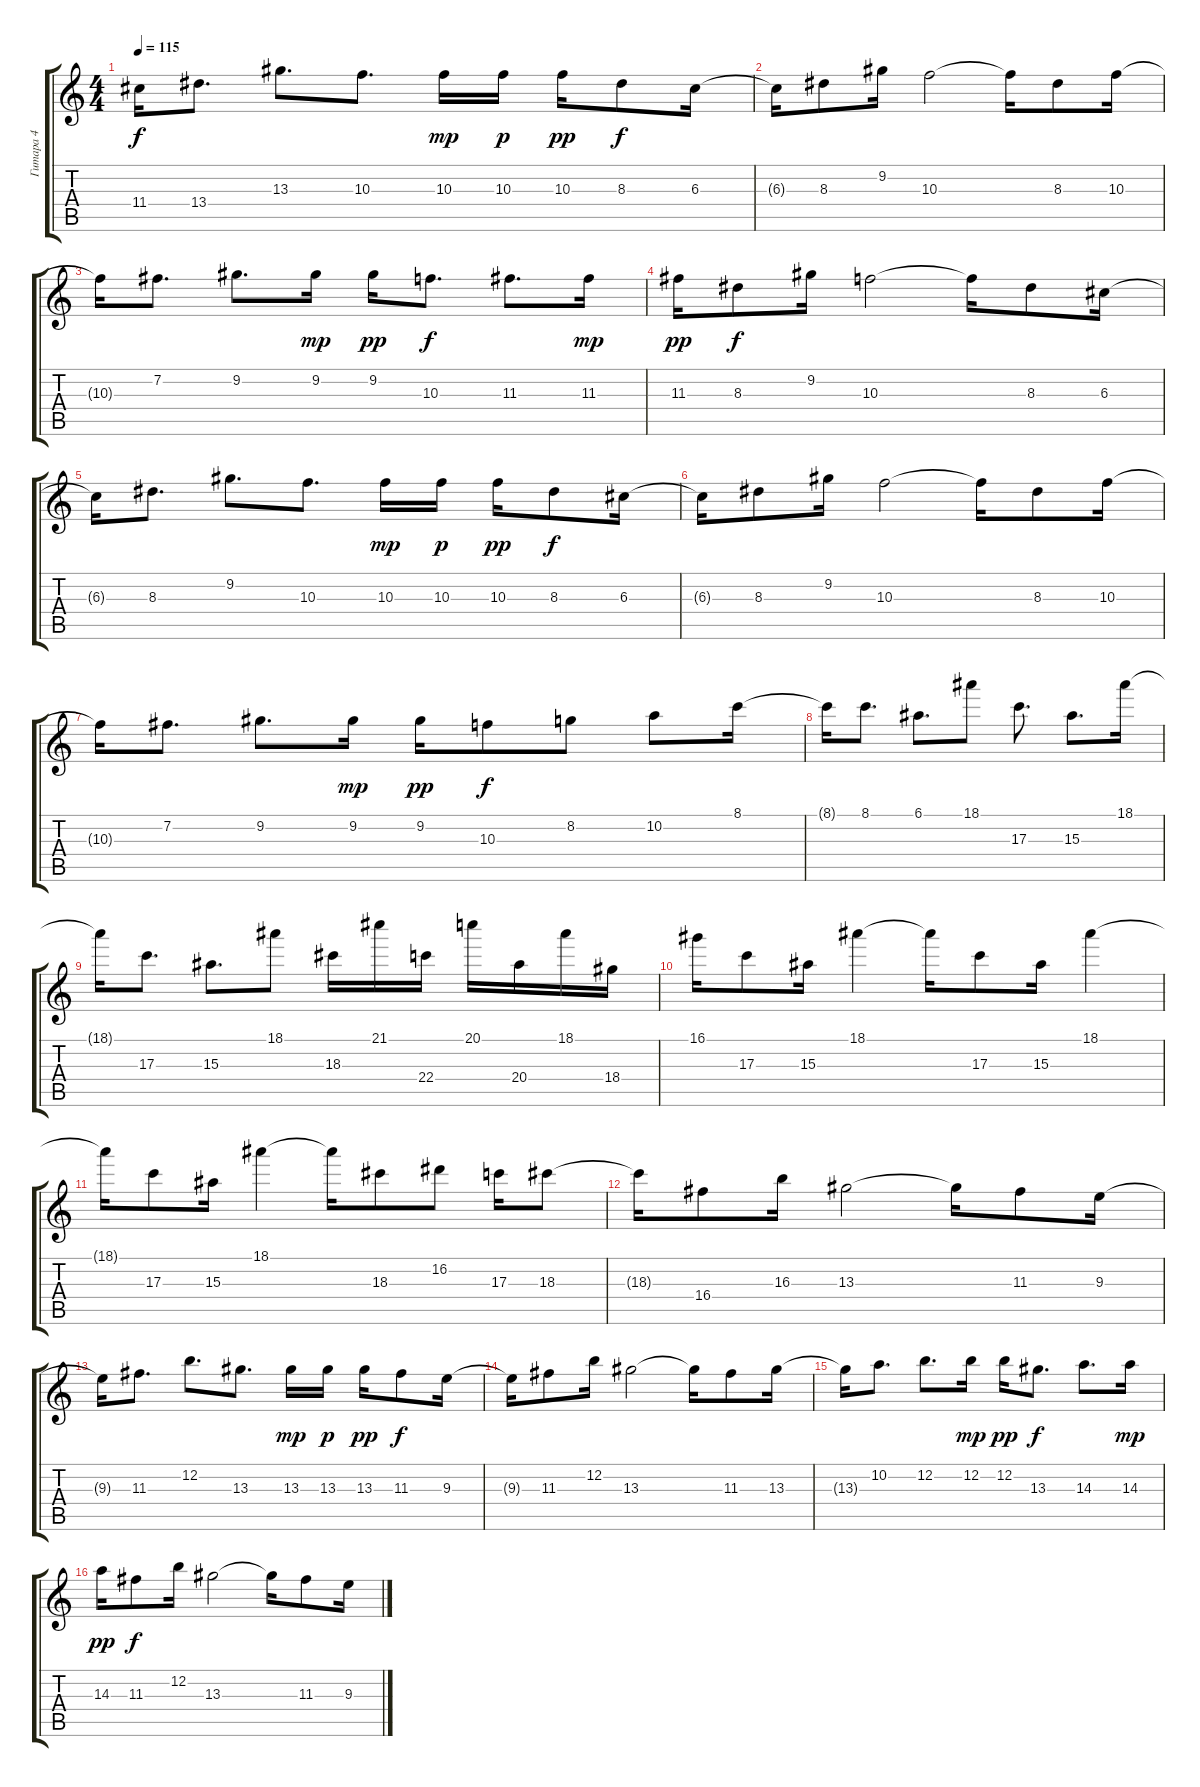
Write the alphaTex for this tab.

\track ("Гитара 4" "Гитара 4") {instrument distortionguitar}
\staff {score tabs}
\tuning (E4 B3 G3 D3 A2 E2) {hide}
\ts (4 4)
\tempo 115
\clef g2
\ks c
11.4{t}.16{dy f} 13.4.8{d} 13.3.8{d} 10.3.8{d} 10.3.16{dy mp} 10.3.16{dy p} 10.3.16{dy pp} 8.3.8{dy f} 6.3.16 |
6.3{t}.16 8.3.8 9.2.16 10.3.2 10.3{t}.16 8.3.8 10.3.16 |
10.3{t}.16 7.2.8{d} 9.2.8{d} 9.2.16{dy mp} 9.2.16{dy pp} 10.3.8{d dy f} 11.3.8{d} 11.3.16{dy mp} |
11.3.16{dy pp} 8.3.8{dy f} 9.2.16 10.3.2 10.3{t}.16 8.3.8 6.3.16 |
6.3{t}.16 8.3.8{d} 9.2.8{d} 10.3.8{d} 10.3.16{dy mp} 10.3.16{dy p} 10.3.16{dy pp} 8.3.8{dy f} 6.3.16 |
6.3{t}.16 8.3.8 9.2.16 10.3.2 10.3{t}.16 8.3.8 10.3.16 |
10.3{t}.16 7.2.8{d} 9.2.8{d} 9.2.16{dy mp} 9.2.16{dy pp} 10.3.8{dy f} 8.2.8 10.2.8 8.1.16 |
8.1{t}.16 8.1.8{d} 6.1.8{d} 18.1.8 17.3.8{d} 15.3.8{d} 18.1.16 |
18.1{t}.16 17.3.8{d} 15.3.8{d} 18.1.8 18.3.16 21.1.16 22.4.16 20.1.16 20.4.16 18.1.16 18.4.16 |
16.1.16 17.3.8 15.3.16 18.1.4 18.1{t}.16 17.3.8 15.3.16 18.1.4 |
18.1{t}.16 17.3.8 15.3.16 18.1.4 18.1{t}.16 18.3.8 16.2.8 17.3.16 18.3.8 |
18.3{t}.16 16.4.8 16.3.16 13.3.2 13.3{t}.16 11.3.8 9.3.16 |
9.3{t}.16 11.3.8{d} 12.2.8{d} 13.3.8{d} 13.3.16{dy mp} 13.3.16{dy p} 13.3.16{dy pp} 11.3.8{dy f} 9.3.16 |
9.3{t}.16 11.3.8 12.2.16 13.3.2 13.3{t}.16 11.3.8 13.3.16 |
13.3{t}.16 10.2.8{d} 12.2.8{d} 12.2.16{dy mp} 12.2.16{dy pp} 13.3.8{d dy f} 14.3.8{d} 14.3.16{dy mp} |
14.3.16{dy pp} 11.3.8{dy f} 12.2.16 13.3.2 13.3{t}.16 11.3.8 9.3.16
